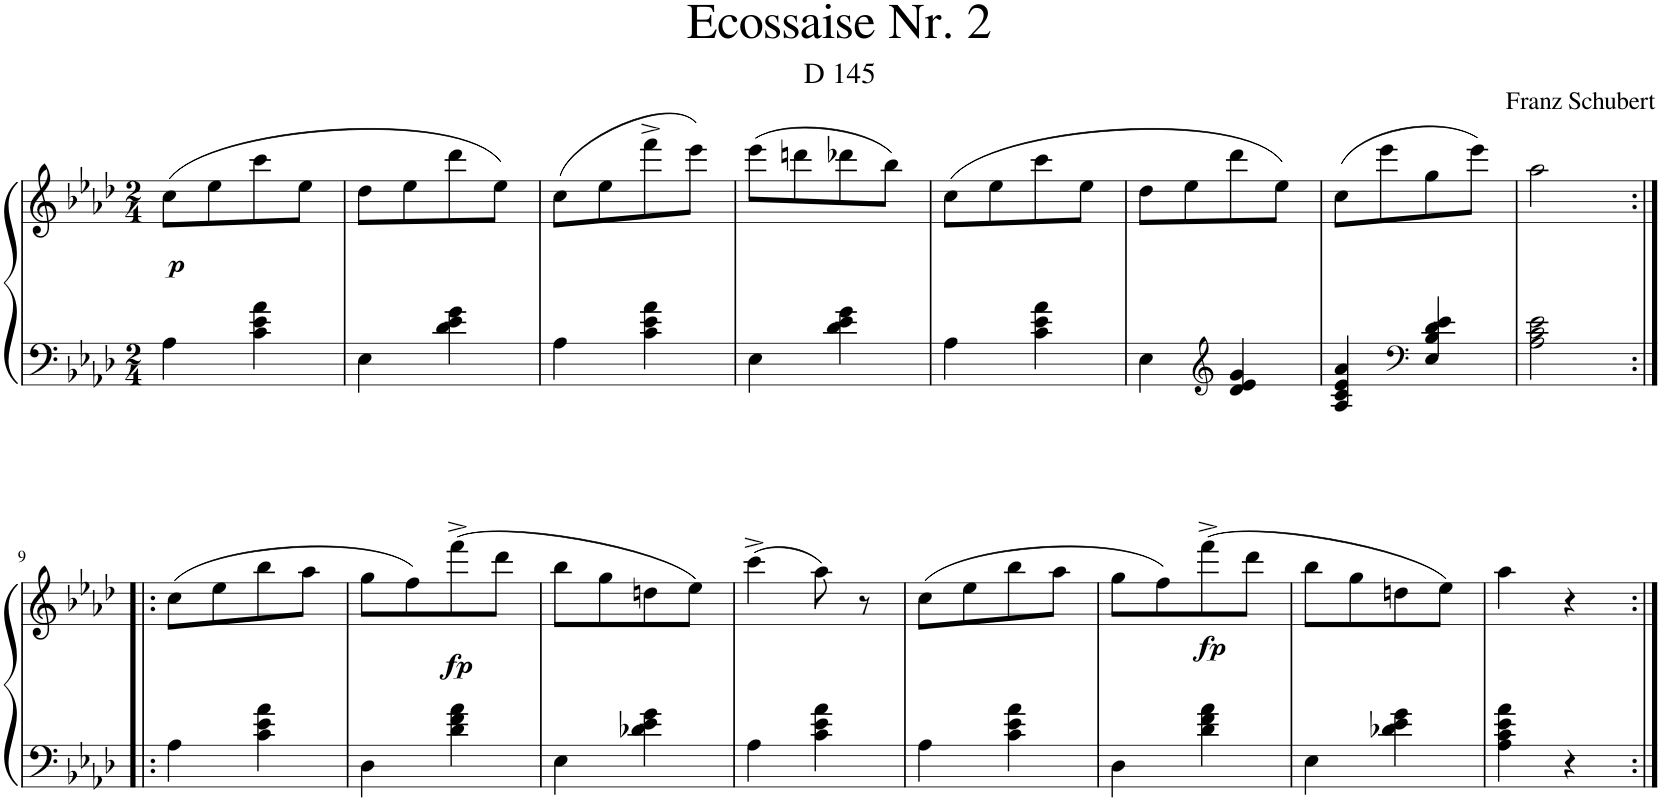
**kern	**kern	**dynam
*part1	*part1	*part1
*staff2	*staff1	*staff1/2
*I"Piano	*	*
*I'Pno.	*	*
*clefF4	*clefG2	*
*k[b-e-a-d-]	*k[b-e-a-d-]	*
*M2/4	*M2/4	*
=1	=1	=1
!	!	!LO:DY:b
4A-\	(8cc\L	p
.	8ee-\	.
4c\ 4e-\ 4a-\	8ccc\	.
.	8ee-\J	.
=2	=2	=2
4E-\	8dd-\L	.
.	8ee-\	.
4d-\ 4e-\ 4g\	8ddd-\	.
.	8ee-\J)	.
=3	=3	=3
4A-\	(8cc\L	.
.	8ee-\	.
4c\ 4e-\ 4a-\	8fff^\	.
.	8eee-\J)	.
=4	=4	=4
4E-\	(8eee-\L	.
.	8dddn\	.
4d-\ 4e-\ 4g\	8ddd-X\	.
.	8bb-\J)	.
=5	=5	=5
4A-\	(8cc\L	.
.	8ee-\	.
4c\ 4e-\ 4a-\	8ccc\	.
.	8ee-\J	.
=6	=6	=6
4E-\	8dd-\L	.
.	8ee-\	.
*clefG2	*	*
4d-/ 4e-/ 4g/	8ddd-\	.
.	8ee-\J)	.
=7	=7	=7
4A-/ 4c/ 4e-/ 4a-/	(8cc\L	.
.	8eee-\	.
*clefF4	*	*
4E-/ 4B-/ 4d-/ 4e-/	8gg\	.
.	8eee-\J)	.
=8	=8	=8
2A-\ 2c\ 2e-\	2aa-\	.
!!LO:LB:g=z
=9:|!|:	=9:|!|:	=9:|!|:
4A-\	(8cc\L	.
.	8ee-\	.
4c\ 4e-\ 4a-\	8bb-\	.
.	8aa-\J	.
=10	=10	=10
4D-\	8gg\L	.
.	8ff\)	.
!	!	!LO:DY:b
4d-\ 4f\ 4a-\	(8fff^\	fp
.	8ddd-\J	.
=11	=11	=11
4E-\	8bb-\L	.
.	8gg\	.
4d-X\ 4e-\ 4g\	8ddn\	.
.	8ee-\J)	.
=12	=12	=12
4A-\	(4ccc^\	.
4c\ 4e-\ 4a-\	8aa-\)	.
.	8r	.
=13	=13	=13
4A-\	(8cc\L	.
.	8ee-\	.
4c\ 4e-\ 4a-\	8bb-\	.
.	8aa-\J	.
=14	=14	=14
4D-\	8gg\L	.
.	8ff\)	.
!	!	!LO:DY:b
4d-\ 4f\ 4a-\	(8fff^\	fp
.	8ddd-\J	.
=15	=15	=15
4E-\	8bb-\L	.
.	8gg\	.
4d-X\ 4e-\ 4g\	8ddn\	.
.	8ee-\J)	.
=16	=16	=16
4A-\ 4c\ 4e-\ 4a-\	4aa-\	.
4r	4r	.
=:|!	=:|!	=:|!
*-	*-	*-
